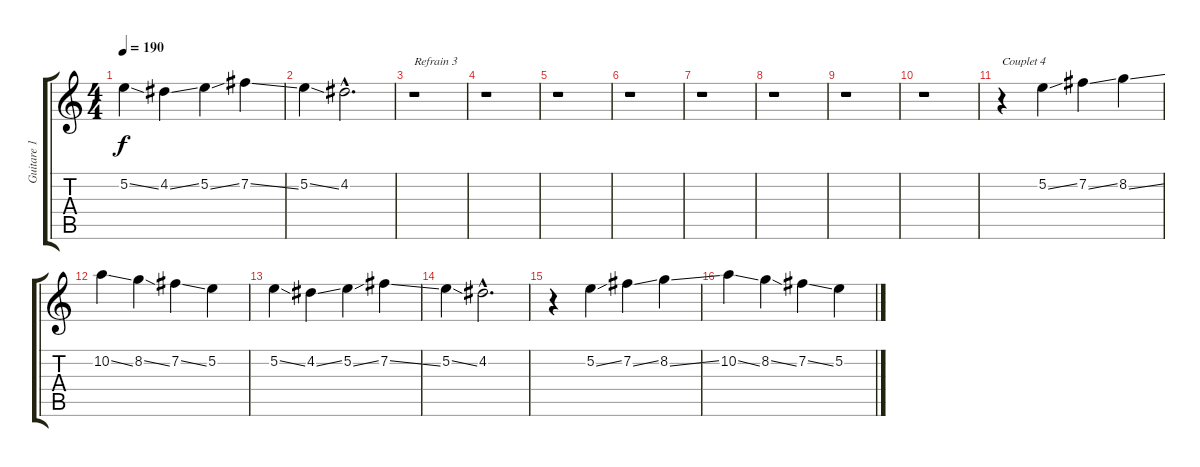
\track ("Guitare 1 avec whammy" "Guitare 1 ") {instrument distortionguitar}
\staff {score tabs}
\tuning (E4 B3 G3 D3 A2 E2) {hide}
\ts (4 4)
\tempo 190
\clef g2
\ks c
5.2{ss}.4{dy f} 4.2{ss}.4 5.2{ss}.4 7.2{ss}.4 |
5.2{ss}.4 4.2{hac}.2{d} |
r.1{txt "Refrain 3"} |
r.1 |
r.1 |
r.1 |
r.1 |
r.1 |
r.1 |
r.1 |
r.4{txt "Couplet 4"} 5.2{ss}.4 7.2{ss}.4 8.2{ss}.4 |
10.2{ss}.4 8.2{ss}.4 7.2{ss}.4 5.2.4 |
5.2{ss}.4 4.2{ss}.4 5.2{ss}.4 7.2{ss}.4 |
5.2{ss}.4 4.2{hac}.2{d} |
r.4 5.2{ss}.4 7.2{ss}.4 8.2{ss}.4 |
10.2{ss}.4 8.2{ss}.4 7.2{ss}.4 5.2.4
